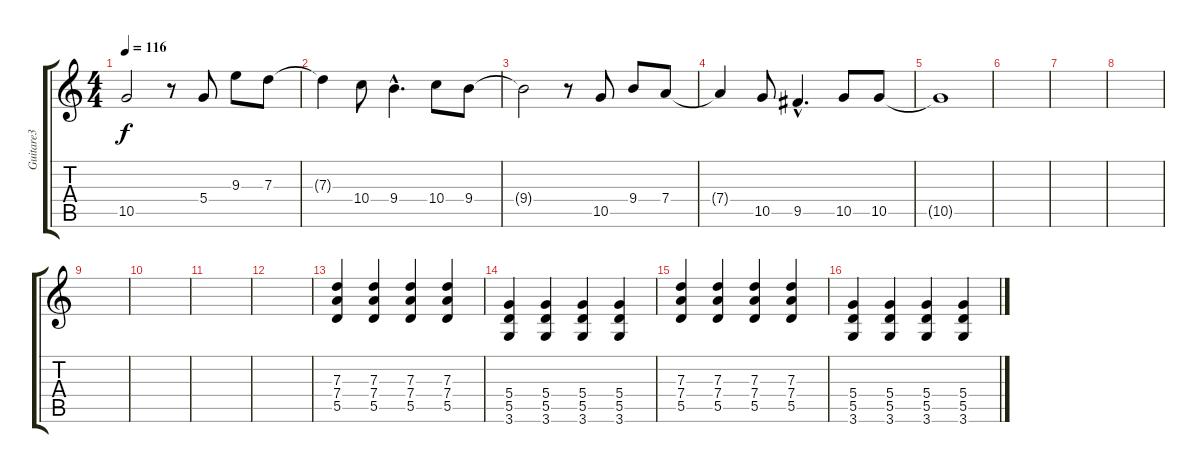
\track ("Guitare3" "Guitare3") {instrument distortionguitar}
\staff {score tabs}
\tuning (E4 B3 G3 D3 A2 E2) {hide}
\ts (4 4)
\tempo 116
\clef g2
\ks c
10.5{t}.2{dy f} r.8 5.4.8 9.3.8 7.3.8 |
7.3{t}.4 10.4.8 9.4{hac}.4{d} 10.4.8 9.4.8 |
9.4{t}.2 r.8 10.5.8 9.4.8 7.4.8 |
7.4{t}.4 10.5.8 9.5{hac}.4{d} 10.5.8 10.5.8 |
10.5{t}.1 |
|
|
|
|
|
|
|
(7.3 7.4 5.5).4 (7.3 7.4 5.5).4 (7.3 7.4 5.5).4 (7.3 7.4 5.5).4 |
(5.4 5.5 3.6).4 (5.4 5.5 3.6).4 (5.4 5.5 3.6).4 (5.4 5.5 3.6).4 |
(7.3 7.4 5.5).4 (7.3 7.4 5.5).4 (7.3 7.4 5.5).4 (7.3 7.4 5.5).4 |
(5.4 5.5 3.6).4 (5.4 5.5 3.6).4 (5.4 5.5 3.6).4 (5.4 5.5 3.6).4
